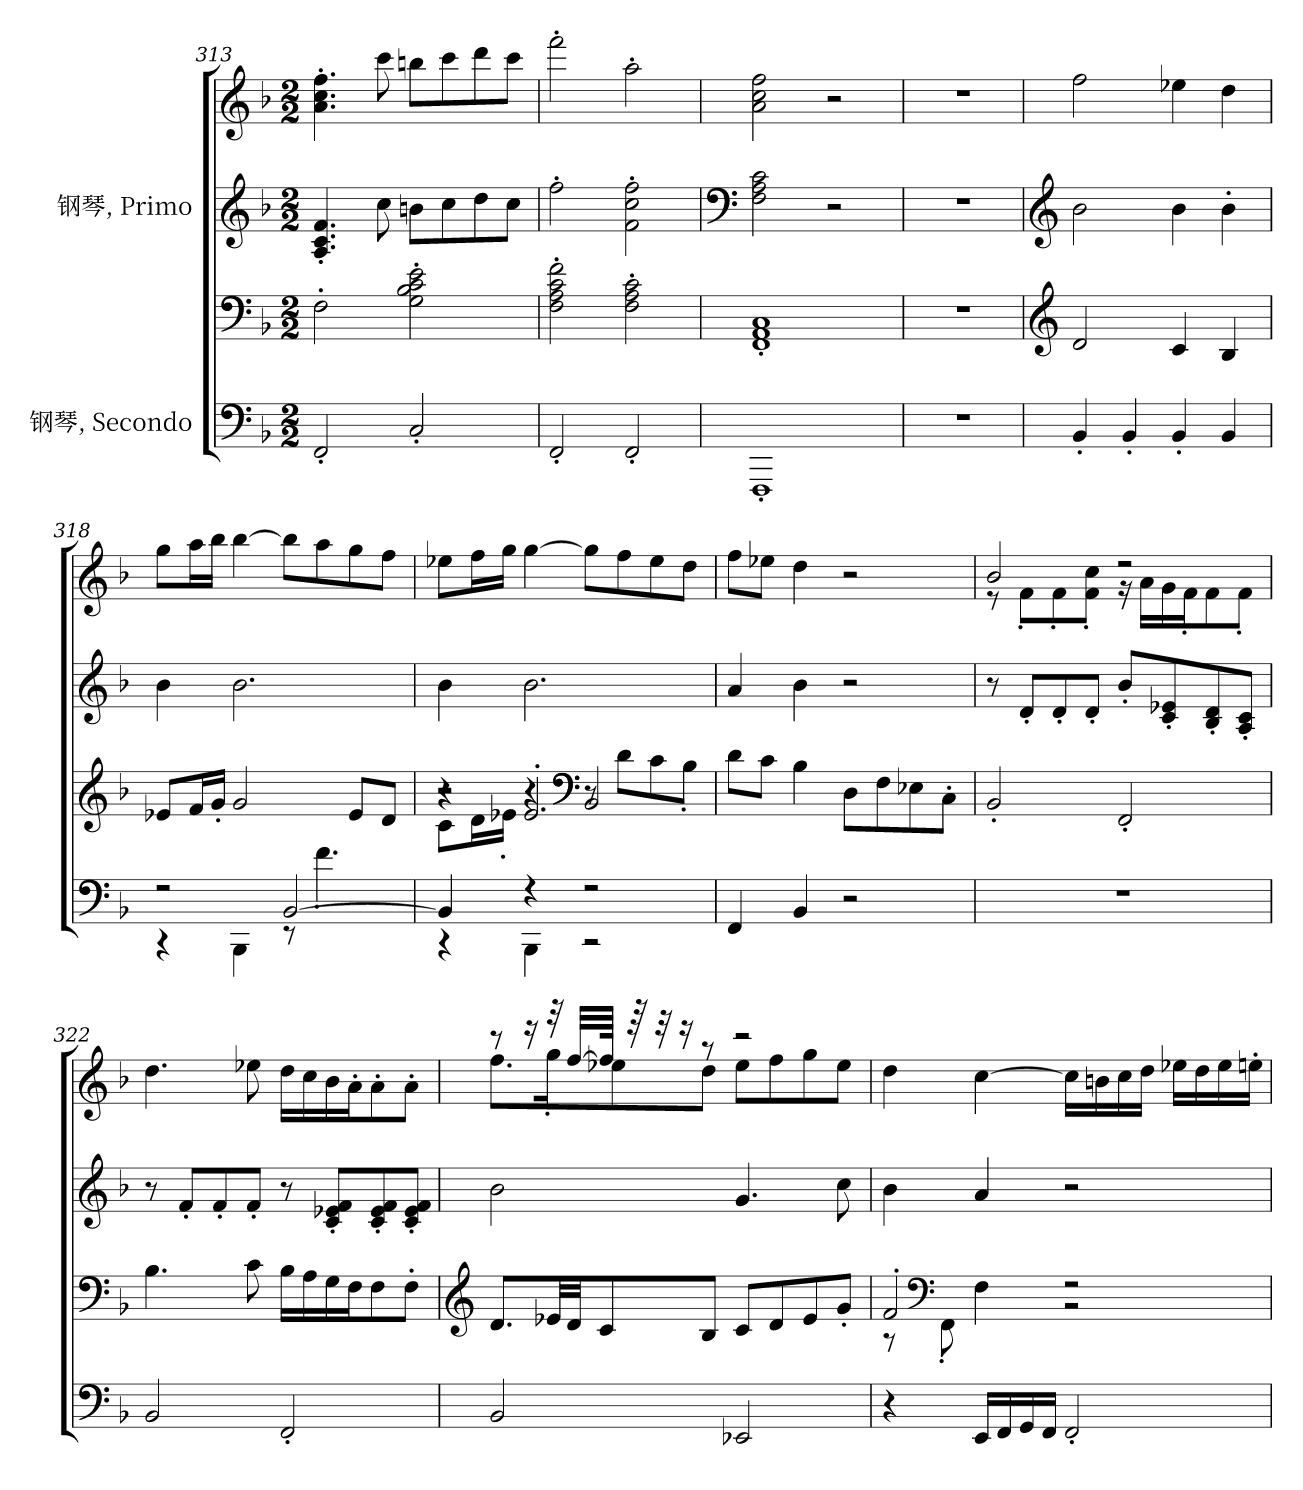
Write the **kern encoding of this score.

**kern	**kern	**kern	**kern
*part2	*part2	*part1	*part1
*staff4	*staff3	*staff2	*staff1
*I"钢琴, Secondo	*	*I"钢琴, Primo	*
*clefF4	*clefF4	*clefG2	*clefG2
*k[b-]	*k[b-]	*k[b-]	*k[b-]
*M2/2	*M2/2	*M2/2	*M2/2
=313	=313	=313	=313
2FF'/	2F'\	4.A/' 4.c/' 4.f/'	4.a\' 4.cc\' 4.ff\'
.	.	8cc\	8ccc\
2C'/	2G\' 2B-\' 2c\' 2e\'	8bn\L	8bbn\L
.	.	8cc\	8ccc\
.	.	8dd\	8ddd\
.	.	8cc\J	8ccc\J
=314	=314	=314	=314
2FF'/	2F\' 2A\' 2c\' 2f\'	2ff'\	2fff'\
2FF'/	2F\' 2A\' 2c\'	2f\' 2cc\' 2ff\'	2aa'\
!!LO:LB:g=z
=315	=315	=315	=315
*	*	*clefF4	*
1FFF'	1FF' 1AA' 1C'	2F\ 2A\ 2c\	2a\ 2cc\ 2ff\
.	.	2r	2r
=316	=316	=316	=316
*	*	*	*MM220
1r	1r	1r	1r
=317	=317	=317	=317
*	*clefG2	*clefG2	*
*	*	*	*MM66
4BB-'/	2d/	2b-\	2ff\
4BB-'/	.	.	.
4BB-'/	4c/	4b-\	4ee-X\
4BB-/	4B-/	4b-'\	4dd\
=318	=318	=318	=318
*^	*	*	*
2r	4r	8e-X/L	4b-\	8gg\L
.	.	16f/L	.	16aa\L
.	.	16g'/JJ	.	16bb-\JJ
.	4BBB-\	2g/	2.b-\	[4bb-\
[2BB-/	8r	.	.	8bb-\L]
.	4.f'\	.	.	8aa\
.	.	8e-/L	.	8gg\
.	.	8d/J	.	8ff\J
=319	=319	=319	=319	=319
*	*	*^	*	*
*	*	*	*^	*	*
4BB-/]	4r	4r	8c\L	2r	4b-\	8ee-X\L
.	.	.	16d\L	.	.	16ff\L
.	.	.	16e-X'\JJ	.	.	16gg\JJ
4r	4BBB-\	2.e-'/	4r	.	2.b-\	[4gg\
*	*	*clefF4	*	*	*	*
2r	2r	.	8r	2BB-/	.	8gg\L]
.	.	.	8d\L	.	.	8ff\
.	.	.	8c\	.	.	8ee-\
.	.	.	8B-'\J	.	.	8dd\J
*v	*v	*	*	*	*	*
*	*v	*v	*v	*	*
!!LO:PB:g=z
=320	=320	=320	=320
4FF/	8d\L	4a/	8ff\L
.	8c\J	.	8ee-X\J
4BB-/	4B-\	4b-\	4dd\
2r	8D\L	2r	2r
.	8F\	.	.
.	8E-X\	.	.
.	8C'\J	.	.
=321	=321	=321	=321
*	*	*	*^
1r	2BB-'/	8r	2b-/	8r
.	.	8d'/L	.	8f'\L
.	.	8d'/	.	8f'\
.	.	8d'/J	.	8f\' 8cc\'J
.	2FF'/	8b-'/L	2r	16r
.	.	.	.	16a\LL
.	.	8c/' 8e-X/'	.	16g\
.	.	.	.	16f'\J
.	.	8B-/' 8d/'	.	8f\
.	.	8A/' 8c/'J	.	8f'\J
*	*	*	*v	*v
=322	=322	=322	=322
2BB-/	4.B-\	8r	4.dd\
.	.	8f'/L	.
.	.	8f'/	.
.	8c\	8f'/J	8ee-X\
2FF'/	16B-\LL	8r	16dd\LL
.	16A\	.	16cc\
.	16G\	8c/' 8e-X/' 8f/'L	16b-\
.	16F\J	.	16a'\J
.	8F\	8c/' 8e-/' 8f/'	8a'\
.	8F'\J	8c/' 8e-/' 8f/'J	8a'\J
!!LO:LB:g=z
=323	=323	=323	=323
*	*clefG2	*	*
*	*	*	*^
2BB-/	8.d/L	2b-\	8r	8.ff\L
.	.	.	16r	.
.	32e-X/LL	.	32r	16gg'\K
.	32d/JJ	.	[32ff/LLL	.
.	8c/	.	64ff/JJJk]	8ee-X\
.	.	.	64r	.
.	.	.	32r	.
.	.	.	16r	.
.	8B-/J	.	8r	8dd\J
2EE-X/	8c/L	4.g/	2r	8ee-\L
.	8d/	.	.	8ff\
.	8e-/	.	.	8gg\
.	8g'/J	8cc\	.	8ee-\J
*	*	*	*v	*v
=324	=324	=324	=324
*	*^	*	*
4r	2f'/	8r	4b-\	4dd\
*	*clefF4	*	*	*
.	.	8FF'\	.	.
16EE/LL	.	4F\	4a/	[4cc\
16FF/	.	.	.	.
16GG/	.	.	.	.
16FF/JJ	.	.	.	.
2FF'/	2r	2r	2r	16cc\LL]
.	.	.	.	16bn\
.	.	.	.	16cc\
.	.	.	.	16dd\JJ
.	.	.	.	16ee-X\LL
.	.	.	.	16dd\
.	.	.	.	16ee-\
.	.	.	.	16een'\JJ
*	*v	*v	*	*
=	=	=	=
*-	*-	*-	*-
